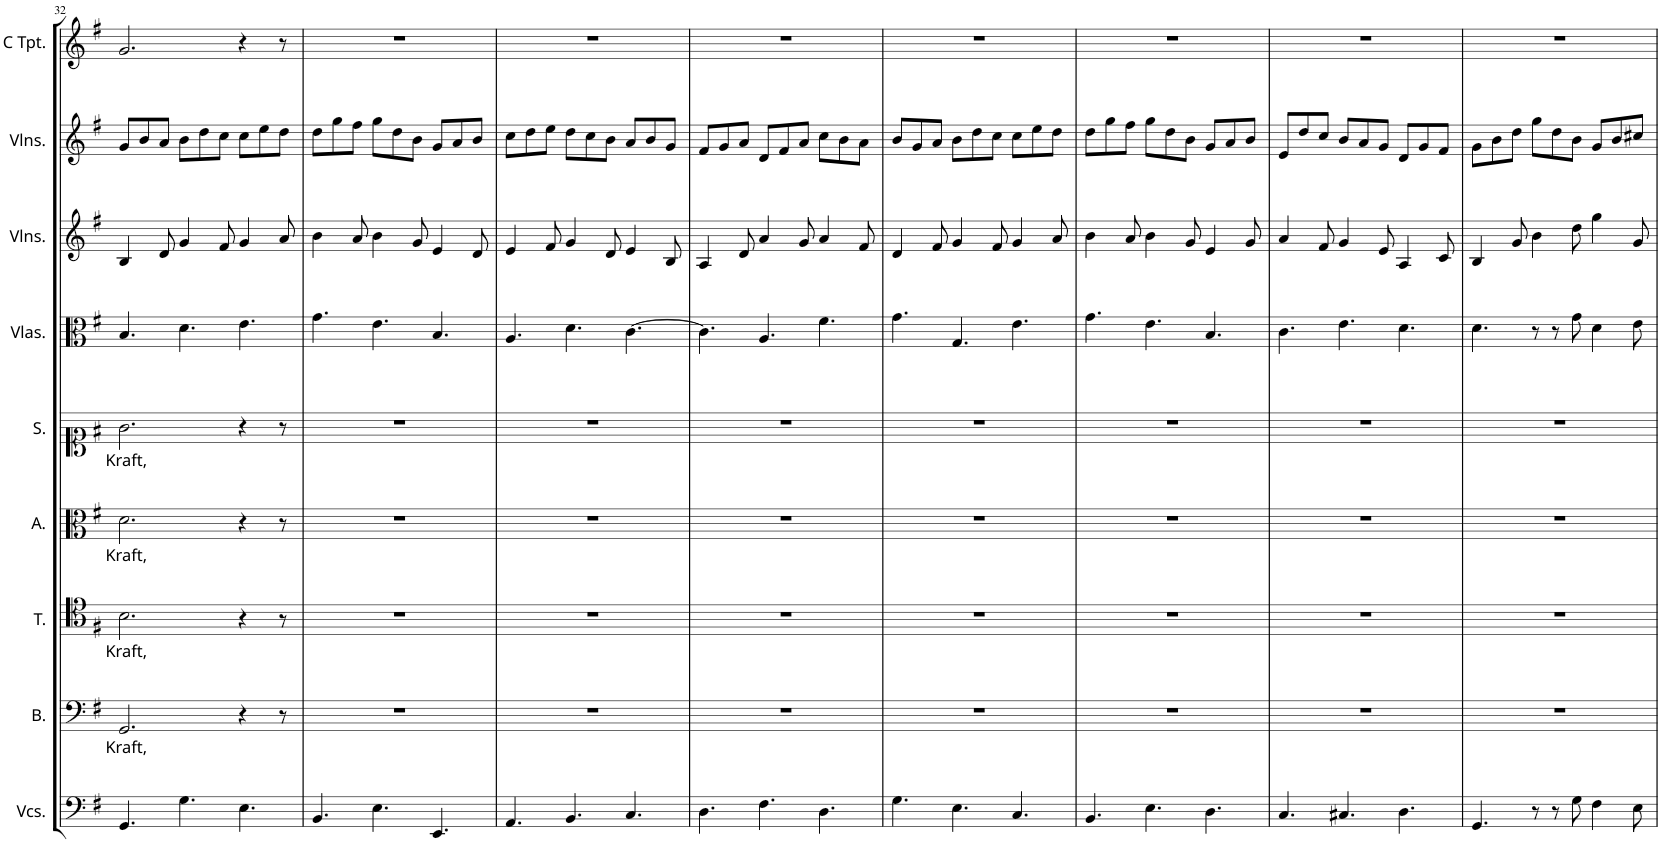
**kern	**kern	**text	**kern	**text	**kern	**text	**kern	**text	**kern	**kern	**kern	**kern
*part9	*part8	*part8	*part7	*part7	*part6	*part6	*part5	*part5	*part4	*part3	*part2	*part1
*staff9	*staff8	*staff8	*staff7	*staff7	*staff6	*staff6	*staff5	*staff5	*staff4	*staff3	*staff2	*staff1
*I"Continuo	*I"Basso	*	*I"Tenore	*	*I"Alto	*	*I"Soprano	*	*I"Viola	*I"Violino II	*I"Violino I	*I"Tromba
*	*I'B.	*	*I'T.	*	*I'A.	*	*I'S.	*	*	*	*	*
!!LO:PB:g=z
*clefF4	*clefF4	*	*clefC4	*	*clefC3	*	*clefC1	*	*clefC3	*clefG2	*clefG2	*clefG2
*k[f#]	*k[f#]	*	*k[f#]	*	*k[f#]	*	*k[f#]	*	*k[f#]	*k[f#]	*k[f#]	*k[f#]
*M9/8	*M9/8	*	*M9/8	*	*M9/8	*	*M9/8	*	*M9/8	*M9/8	*M9/8	*M9/8
=32	=32	=32	=32	=32	=32	=32	=32	=32	=32	=32	=32	=32
!	!	!LO:LY:b	!	!LO:LY:b	!	!LO:LY:b	!	!LO:LY:b	!	!	!	!
4.GG/	2.GG/	Kraft,	2.B\	Kraft,	2.d\	Kraft,	2.g\	Kraft,	4.B/	4B/	8g/L	2.g/
.	.	.	.	.	.	.	.	.	.	.	8b/	.
.	.	.	.	.	.	.	.	.	.	8d/	8a/J	.
4.G\	.	.	.	.	.	.	.	.	4.d\	4g/	8b\L	.
.	.	.	.	.	.	.	.	.	.	.	8dd\	.
.	.	.	.	.	.	.	.	.	.	8f#/	8cc\J	.
4.E\	4r	.	4r	.	4r	.	4r	.	4.e\	4g/	8cc\L	4r
.	.	.	.	.	.	.	.	.	.	.	8ee\	.
.	8r	.	8r	.	8r	.	8r	.	.	8a/	8dd\J	8r
=33	=33	=33	=33	=33	=33	=33	=33	=33	=33	=33	=33	=33
4.BB/	8%9r	.	8%9r	.	8%9r	.	8%9r	.	4.g\	4b\	8dd\L	8%9r
.	.	.	.	.	.	.	.	.	.	.	8gg\	.
.	.	.	.	.	.	.	.	.	.	8a/	8ff#\J	.
4.E\	.	.	.	.	.	.	.	.	4.e\	4b\	8gg\L	.
.	.	.	.	.	.	.	.	.	.	.	8dd\	.
.	.	.	.	.	.	.	.	.	.	8g/	8b\J	.
4.EE/	.	.	.	.	.	.	.	.	4.B/	4e/	8g/L	.
.	.	.	.	.	.	.	.	.	.	.	8a/	.
.	.	.	.	.	.	.	.	.	.	8d/	8b/J	.
=34	=34	=34	=34	=34	=34	=34	=34	=34	=34	=34	=34	=34
4.AA/	8%9r	.	8%9r	.	8%9r	.	8%9r	.	4.A/	4e/	8cc\L	8%9r
.	.	.	.	.	.	.	.	.	.	.	8dd\	.
.	.	.	.	.	.	.	.	.	.	8f#/	8ee\J	.
4.BB/	.	.	.	.	.	.	.	.	4.d\	4g/	8dd\L	.
.	.	.	.	.	.	.	.	.	.	.	8cc\	.
.	.	.	.	.	.	.	.	.	.	8d/	8b\J	.
4.C/	.	.	.	.	.	.	.	.	[4.c\	4e/	8a/L	.
.	.	.	.	.	.	.	.	.	.	.	8b/	.
.	.	.	.	.	.	.	.	.	.	8B/	8g/J	.
=35	=35	=35	=35	=35	=35	=35	=35	=35	=35	=35	=35	=35
4.D\	8%9r	.	8%9r	.	8%9r	.	8%9r	.	4.c\]	4A/	8f#/L	8%9r
.	.	.	.	.	.	.	.	.	.	.	8g/	.
.	.	.	.	.	.	.	.	.	.	8d/	8a/J	.
4.F#\	.	.	.	.	.	.	.	.	4.A/	4a/	8d/L	.
.	.	.	.	.	.	.	.	.	.	.	8f#/	.
.	.	.	.	.	.	.	.	.	.	8g/	8a/J	.
4.D\	.	.	.	.	.	.	.	.	4.f#\	4a/	8cc\L	.
.	.	.	.	.	.	.	.	.	.	.	8b\	.
.	.	.	.	.	.	.	.	.	.	8f#/	8a\J	.
=36	=36	=36	=36	=36	=36	=36	=36	=36	=36	=36	=36	=36
4.G\	8%9r	.	8%9r	.	8%9r	.	8%9r	.	4.g\	4d/	8b/L	8%9r
.	.	.	.	.	.	.	.	.	.	.	8g/	.
.	.	.	.	.	.	.	.	.	.	8f#/	8a/J	.
4.E\	.	.	.	.	.	.	.	.	4.G/	4g/	8b\L	.
.	.	.	.	.	.	.	.	.	.	.	8dd\	.
.	.	.	.	.	.	.	.	.	.	8f#/	8cc\J	.
4.C/	.	.	.	.	.	.	.	.	4.e\	4g/	8cc\L	.
.	.	.	.	.	.	.	.	.	.	.	8ee\	.
.	.	.	.	.	.	.	.	.	.	8a/	8dd\J	.
=37	=37	=37	=37	=37	=37	=37	=37	=37	=37	=37	=37	=37
4.BB/	8%9r	.	8%9r	.	8%9r	.	8%9r	.	4.g\	4b\	8dd\L	8%9r
.	.	.	.	.	.	.	.	.	.	.	8gg\	.
.	.	.	.	.	.	.	.	.	.	8a/	8ff#\J	.
4.E\	.	.	.	.	.	.	.	.	4.e\	4b\	8gg\L	.
.	.	.	.	.	.	.	.	.	.	.	8dd\	.
.	.	.	.	.	.	.	.	.	.	8g/	8b\J	.
4.D\	.	.	.	.	.	.	.	.	4.B/	4e/	8g/L	.
.	.	.	.	.	.	.	.	.	.	.	8a/	.
.	.	.	.	.	.	.	.	.	.	8g/	8b/J	.
=38	=38	=38	=38	=38	=38	=38	=38	=38	=38	=38	=38	=38
4.C/	8%9r	.	8%9r	.	8%9r	.	8%9r	.	4.c\	4a/	8e/L	8%9r
.	.	.	.	.	.	.	.	.	.	.	8dd/	.
.	.	.	.	.	.	.	.	.	.	8f#/	8cc/J	.
4.C#X/	.	.	.	.	.	.	.	.	4.e\	4g/	8b/L	.
.	.	.	.	.	.	.	.	.	.	.	8a/	.
.	.	.	.	.	.	.	.	.	.	8e/	8g/J	.
4.D\	.	.	.	.	.	.	.	.	4.d\	4A/	8d/L	.
.	.	.	.	.	.	.	.	.	.	.	8g/	.
.	.	.	.	.	.	.	.	.	.	8c/	8f#/J	.
=39	=39	=39	=39	=39	=39	=39	=39	=39	=39	=39	=39	=39
4.GG/	8%9r	.	8%9r	.	8%9r	.	8%9r	.	4.d\	4B/	8g\L	8%9r
.	.	.	.	.	.	.	.	.	.	.	8b\	.
.	.	.	.	.	.	.	.	.	.	8g/	8dd\J	.
8r	.	.	.	.	.	.	.	.	8r	4b\	8gg\L	.
8r	.	.	.	.	.	.	.	.	8r	.	8dd\	.
8G\	.	.	.	.	.	.	.	.	8g\	8dd\	8b\J	.
4F#\	.	.	.	.	.	.	.	.	4d\	4gg\	8g/L	.
.	.	.	.	.	.	.	.	.	.	.	8b/	.
8E\	.	.	.	.	.	.	.	.	8e\	8g/	8cc#X/J	.
=	=	=	=	=	=	=	=	=	=	=	=	=
*-	*-	*-	*-	*-	*-	*-	*-	*-	*-	*-	*-	*-
